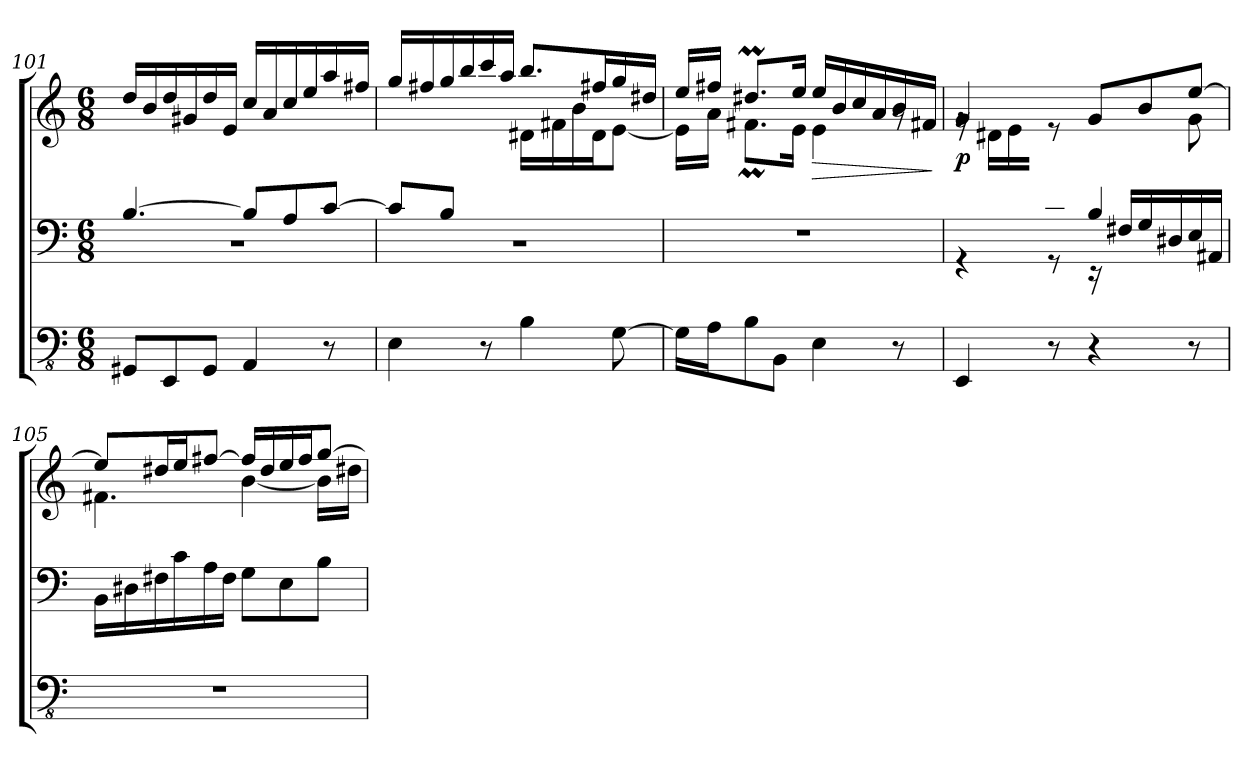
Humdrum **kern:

**kern	**kern	**kern	**dynam
*part1	*part1	*part1	*part1
*staff3	*staff2	*staff1	*staff1/2/3
*clefFv4	*clefF4	*clefG2	*
*k[]	*k[]	*k[]	*
*M6/8	*M6/8	*M6/8	*
=101	=101	=101	=101
*	*^	*	*
8GGG#X/L	[4.B/	2.r	16dd/LL	.
.	.	.	16b/	.
8EEE/	.	.	16dd/	.
.	.	.	16g#X/	.
8GGG#/J	.	.	16dd/	.
.	.	.	16e/JJ	.
4AAA/	8B/L]	.	16cc/LL	.
.	.	.	16a/	.
.	8A/	.	16cc/	.
.	.	.	16ee/	.
8r	[8c/J	.	16aa/	.
.	.	.	16ff#X/JJ	.
!!LO:LB:g=z
=102	=102	=102	=102	=102
*	*	*	*^	*
4EE\	8c/L]	2.r	16gg/LL	8ryy	.
.	.	.	16ff#X/	.	.
.	8B/J	.	16gg/	8d\Lyy	.
.	.	.	16bb/	.	.
8r	2ryy	.	16ccc/	8e\J	.
.	.	.	16aa/JJ	.	.
4BB\	.	.	8.bb/L	16d#X\LL	.
.	.	.	.	16f#X\	.
.	.	.	.	16b\	.
.	.	.	16ff#X/L	16d#\J	.
[8GG\	.	.	16gg/	[8e\J	.
.	.	.	16dd#X/JJ	.	.
*	*v	*v	*	*	*
=103	=103	=103	=103	=103
16GG\LL]	2.r	16ee/LL	16e\LL]	.
16AA\J	.	16ff#X/JJ	16a\JJ	.
8BB\	.	8.dd#Xm/L	8.f#Xm\L	.
8BBB\J	.	.	.	.
.	.	16ee/Jk	16e\Jk	.
!	!	!	!	!LO:HP:b
4EE\	.	16ee/LL	4e\	>
.	.	16b/	.	.
.	.	16cc/	.	.
.	.	16a/	.	.
8r	.	16b/	8rg	.
.	.	16f#X/JJ	.	.
*	*	*v	*v	*
.	.	.	]
=104	=104	=104	=104
*	*^	*^	*
!	!	!	!	!	!LO:DY:b
4EEE/	4rGG	8ryy	4g/	16rg	p
.	.	.	.	16d#X\LL	.
.	.	16B/LLyy	.	16e\	.
.	.	16B/	.	16d#\JJyy	.
8r	8rGG	16c/	8re	4.ryy	.
.	.	16A/JJ	.	.	.
4r	16rEE	4B/	8g/L	.	.
.	16F#X/LL	.	.	.	.
.	16G/	.	8b/	.	.
.	16D#X/	.	.	.	.
8r	16E/	8ryy	[8ee/J	8g\	.
.	16AA#X/JJ	.	.	.	.
*	*v	*v	*	*	*
=105	=105	=105	=105	=105
2.r	16BB\LL	8ee/L]	4.f#X\	.
.	16D#X\	.	.	.
.	16F#X\	16dd#X/L	.	.
.	16c\	16ee/J	.	.
.	16A\	[8ff#X/J	.	.
.	16F#\JJ	.	.	.
.	8G\L	16ff#/LL]	[4b\	.
.	.	16dd#/	.	.
.	8E\	16ee/	.	.
.	.	16ff#/J	.	.
.	8B\J	[8gg/J	16b\LL]	.
.	.	.	16dd#X\JJ	.
*	*	*v	*v	*
=	=	=	=
*-	*-	*-	*-
